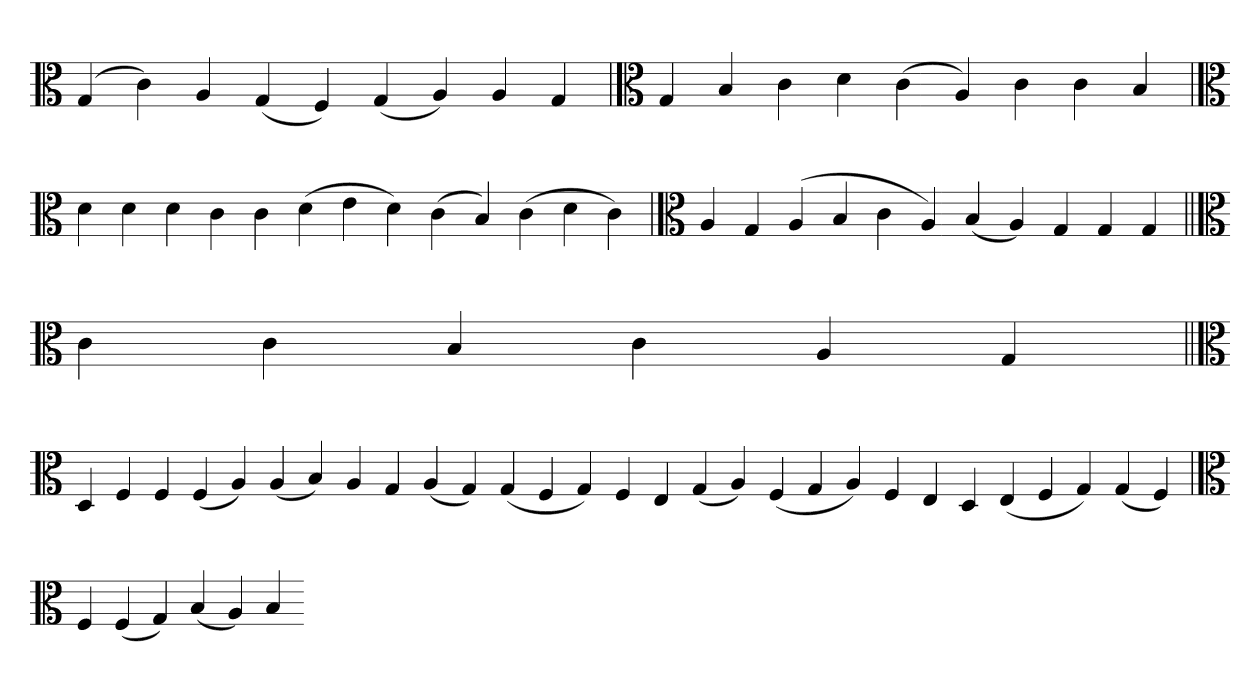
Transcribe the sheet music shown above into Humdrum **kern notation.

**kern
*part1
*staff1
*clefC3
=
(4G
4c)
4A
(4G
4F)
(4G
4A)
4A
4G
=`
*clefC3
4G
4B
4c
4d
(4c
4A)
4c
4c
4B
='
*clefC3
4d
4d
4d
4c
4c
(4d
4e
4d)
(4c
4B)
(4c
4d
4c)
=`
*clefC3
4A
4G
(4A
4B
4c
4A)
(4B
4A)
4G
4G
4G
=||
*clefC3
4c
4c
4B
4c
4A
4G
=||
*clefC3
4D
4F
4F
(4F
4A)
(4A
4B)
4A
4G
(4A
4G)
(4G
4F
4G)
4F
4E
(4G
4A)
(4F
4G
4A)
4F
4E
4D
(4E
4F
4G)
(4G
4F)
='
*clefC3
4F
(4F
4G)
(4B
4A)
4B
=-
*-
